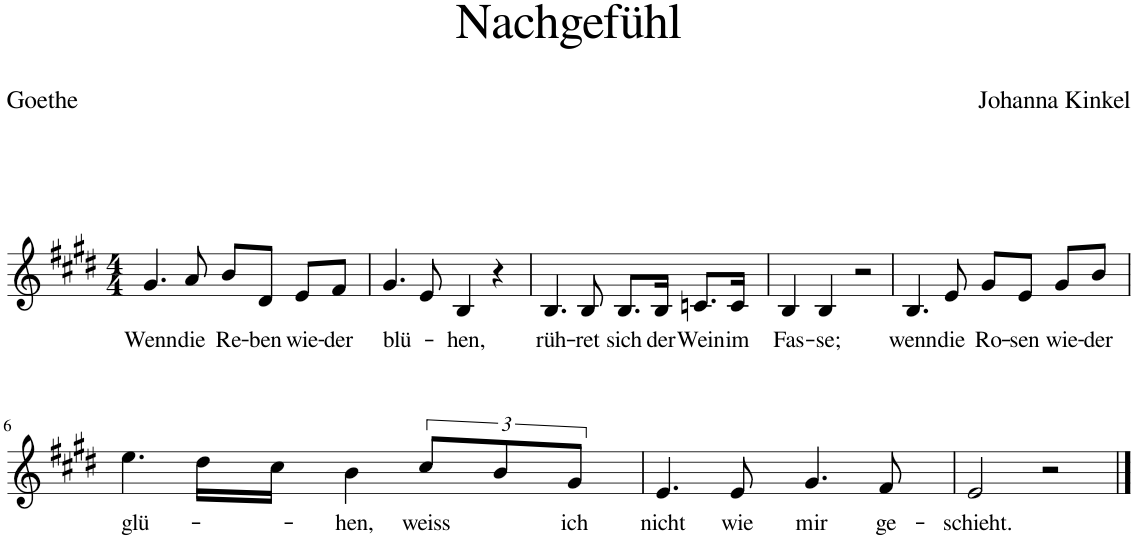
**kern	**text
*part1	*part1
*staff1	*staff1
*I"Piano	*
*I'Pno	*
*clefG2	*
*k[f#c#g#d#]	*
*M4/4	*
=1	=1
!	!LO:LY:b
4.g#/	Wenn
!	!LO:LY:b
8a/	die
!	!LO:LY:b
8b/L	Re-
!	!LO:LY:b
8d#/J	-ben
!	!LO:LY:b
8e/L	wie-
!	!LO:LY:b
8f#/J	-der
=2	=2
!	!LO:LY:b
4.g#/	blü-
8e/	.
!	!LO:LY:b
4B/	-hen,
4r	.
=3	=3
!	!LO:LY:b
4.B/	rüh-
!	!LO:LY:b
8B/	-ret
!	!LO:LY:b
8.B/L	sich
!	!LO:LY:b
16B/Jk	der
!	!LO:LY:b
8.cn/L	Wein
!	!LO:LY:b
16c/Jk	im
=4	=4
!	!LO:LY:b
4B/	Fas-
!	!LO:LY:b
4B/	-se;
2r	.
=5	=5
!	!LO:LY:b
4.B/	wenn
!	!LO:LY:b
8e/	die
!	!LO:LY:b
8g#/L	Ro-
!	!LO:LY:b
8e/J	-sen
!	!LO:LY:b
8g#/L	wie-
!	!LO:LY:b
8b/J	-der
!!LO:LB:g=z
=6	=6
!	!LO:LY:b
4.ee\	glü-
16dd#\LL	.
16cc#\JJ	.
!	!LO:LY:b
4b\	-hen,
!	!LO:LY:b
12cc#/L	weiss
12b/	.
!	!LO:LY:b
12g#/J	ich
=7	=7
!	!LO:LY:b
4.e/	nicht
!	!LO:LY:b
8e/	wie
!	!LO:LY:b
4.g#/	mir
!	!LO:LY:b
8f#/	ge-
=8	=8
!	!LO:LY:b
2e/	-schieht.
2r	.
==	==
*-	*-
